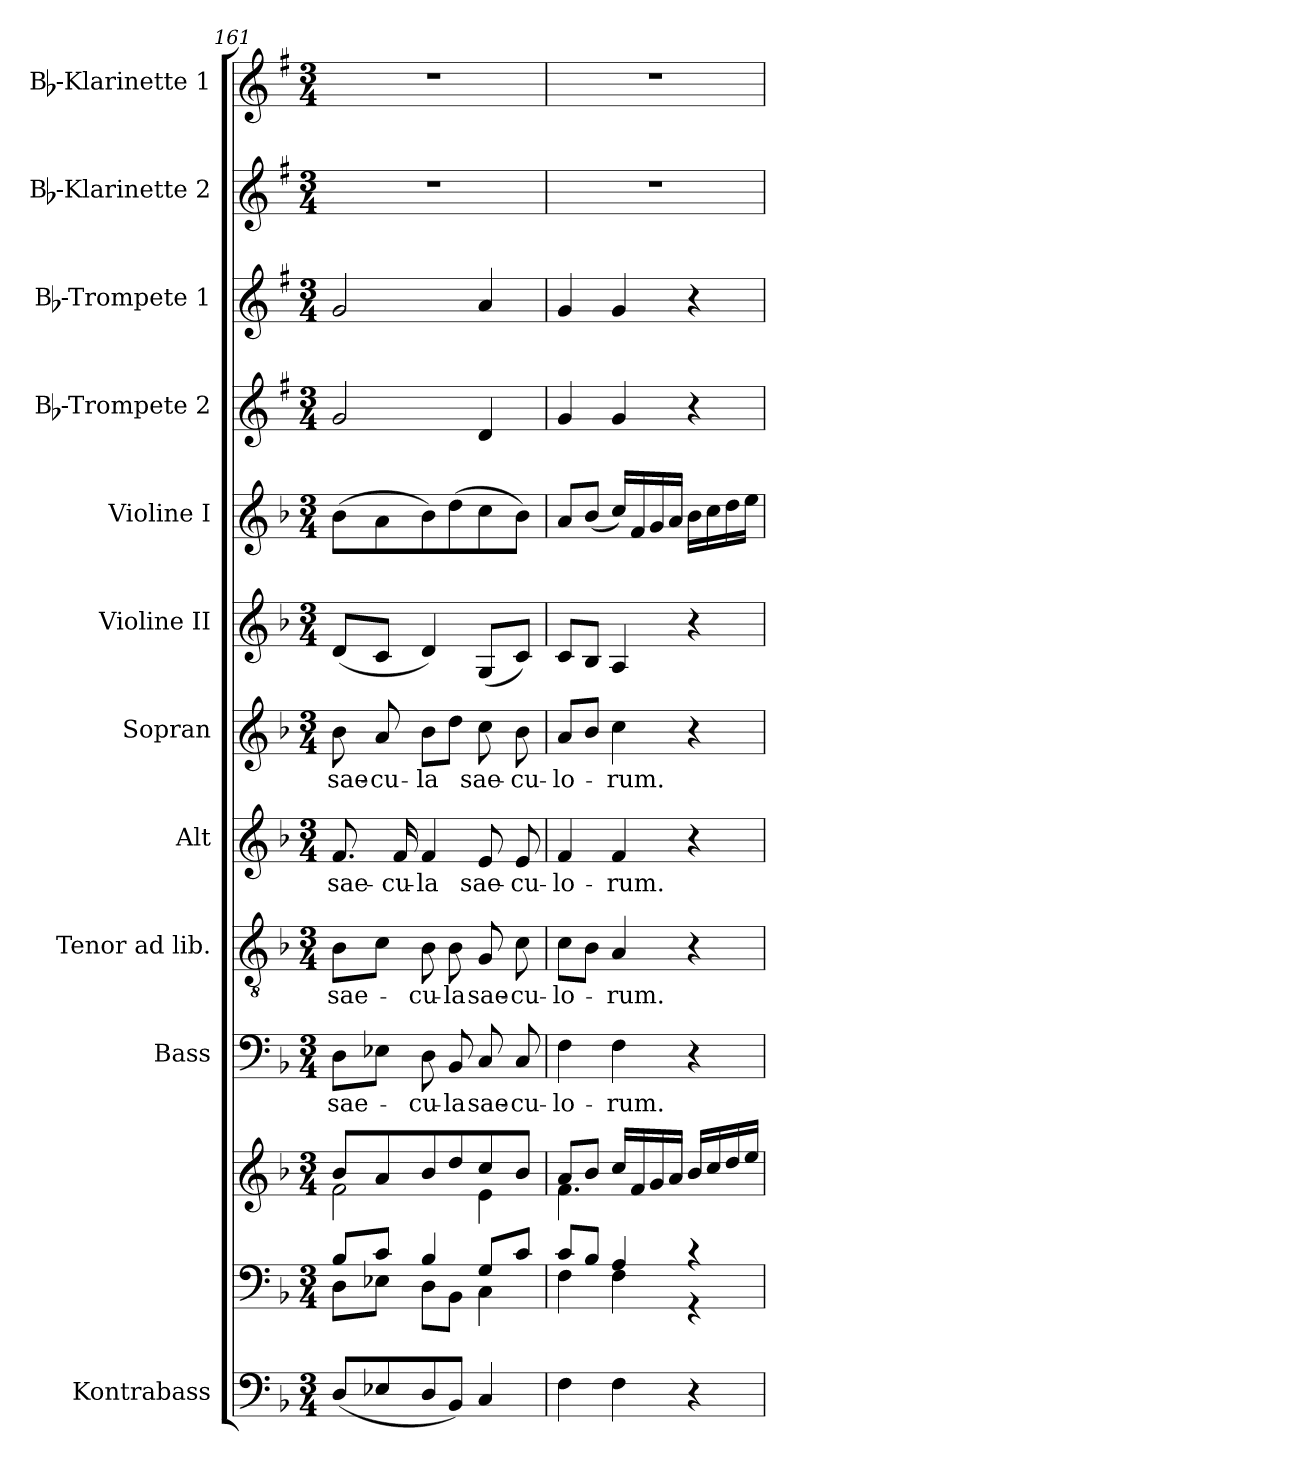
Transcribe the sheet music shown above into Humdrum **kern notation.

**kern	**kern	**kern	**kern	**text	**kern	**text	**kern	**text	**kern	**text	**kern	**kern	**kern	**kern	**kern	**kern
*part12	*part11	*part11	*part10	*part10	*part9	*part9	*part8	*part8	*part7	*part7	*part6	*part5	*part4	*part3	*part2	*part1
*staff13	*staff12	*staff11	*staff10	*staff10	*staff9	*staff9	*staff8	*staff8	*staff7	*staff7	*staff6	*staff5	*staff4	*staff3	*staff2	*staff1
*I"Kontrabass	*	*	*I"Bass	*	*I"Tenor ad lib.	*	*I"Alt	*	*I"Sopran	*	*I"Violine II	*I"Violine I	*I"Bb-Trompete 2	*I"Bb-Trompete 1	*I"Bb-Klarinette 2	*I"Bb-Klarinette 1
*I'Kb.	*	*	*I'B.	*	*I'T.	*	*I'A.	*	*I'S.	*	*I'Vl. II	*I'Vl. I	*I'Bb Trp. 2	*I'Bb Trp. 1	*I'Bb Kl. 2	*I'Bb Kl. 1
*clefF4	*clefF4	*clefG2	*clefF4	*	*clefGv2	*	*clefG2	*	*clefG2	*	*clefG2	*clefG2	*clefG2	*clefG2	*clefG2	*clefG2
*ITrd7c12	*	*	*	*	*	*	*	*	*	*	*	*	*ITrd1c2	*ITrd1c2	*ITrd1c2	*ITrd1c2
*k[b-]	*k[b-]	*k[b-]	*k[b-]	*	*k[b-]	*	*k[b-]	*	*k[b-]	*	*k[b-]	*k[b-]	*k[b-]	*k[b-]	*k[b-]	*k[b-]
*F:	*F:	*F:	*F:	*	*F:	*	*F:	*	*F:	*	*F:	*F:	*F:	*F:	*F:	*F:
*M3/4	*M3/4	*M3/4	*M3/4	*	*M3/4	*	*M3/4	*	*M3/4	*	*M3/4	*M3/4	*M3/4	*M3/4	*M3/4	*M3/4
=161	=161	=161	=161	=161	=161	=161	=161	=161	=161	=161	=161	=161	=161	=161	=161	=161
*	*^	*^	*	*	*	*	*	*	*	*	*	*	*	*	*	*
!	!	!	!	!	!	!LO:LY:b	!	!LO:LY:b	!	!LO:LY:b	!	!LO:LY:b	!	!	!	!	!	!
(<8DD/L	8B-/L	8D\L	8b-/L	2f\	8D\L	sae-	8B-\L	sae-	8.f/	sae-	8b-\	sae-	(<8d/L	(>8b-\L	2f/	2f/	2.r	2.r
!	!	!	!	!	!	!	!	!	!	!	!	!LO:LY:b	!	!	!	!	!	!
8EE-X/	8c/J	8E-X\J	8a/	.	8E-X\J	.	8c\J	.	.	.	8a/	-cu-	8c/J	8a\	.	.	.	.
!	!	!	!	!	!	!	!	!	!	!LO:LY:b	!	!	!	!	!	!	!	!
.	.	.	.	.	.	.	.	.	16f/	-cu-	.	.	.	.	.	.	.	.
!	!	!	!	!	!	!LO:LY:b	!	!LO:LY:b	!	!LO:LY:b	!	!LO:LY:b	!	!	!	!	!	!
8DD/	4B-/	8D\L	8b-/	.	8D\	-cu-	8B-\	-cu-	4f/	-la	8b-\L	-la	4d/)	8b-\)	.	.	.	.
!	!	!	!	!	!	!LO:LY:b	!	!LO:LY:b	!	!	!	!	!	!	!	!	!	!
8BBB-/J)	.	8BB-\J	8dd/	.	8BB-/	-la	8B-\	-la	.	.	8dd\J	.	.	(>8dd\	.	.	.	.
!	!	!	!	!	!	!LO:LY:b	!	!LO:LY:b	!	!LO:LY:b	!	!LO:LY:b	!	!	!	!	!	!
4CC/	8G/L	4C\	8cc/	4e\	8C/	sae-	8G/	sae-	8e/	sae-	8cc\	sae-	(<8G/L	8cc\	4c/	4g/	.	.
!	!	!	!	!	!	!LO:LY:b	!	!LO:LY:b	!	!LO:LY:b	!	!LO:LY:b	!	!	!	!	!	!
.	8c/J	.	8b-/J	.	8C/	-cu-	8c\	-cu-	8e/	-cu-	8b-\	-cu-	8c/J)	8b-\J)	.	.	.	.
=162	=162	=162	=162	=162	=162	=162	=162	=162	=162	=162	=162	=162	=162	=162	=162	=162	=162	=162
!	!	!	!	!	!	!LO:LY:b	!	!LO:LY:b	!	!LO:LY:b	!	!LO:LY:b	!	!	!	!	!	!
4FF\	8c/L	4F\	8a/L	4.f\	4F\	-lo-	8c\L	-lo-	4f/	-lo-	8a/L	-lo-	8c/L	8a/L	4f/	4f/	2.r	2.r
.	8B-/J	.	8b-/J	.	.	.	8B-\J	.	.	.	8b-/J	.	8B-/J	(<8b-/J	.	.	.	.
!	!	!	!	!	!	!LO:LY:b	!	!LO:LY:b	!	!LO:LY:b	!	!LO:LY:b	!	!	!	!	!	!
4FF\	4A/	4F\	16cc/LL	.	4F\	-rum.	4A/	-rum.	4f/	-rum.	4cc\	-rum.	4A/	16cc/LL)	4f/	4f/	.	.
.	.	.	16f/	.	.	.	.	.	.	.	.	.	.	16f/	.	.	.	.
.	.	.	16g/	4.ryy	.	.	.	.	.	.	.	.	.	16g/	.	.	.	.
.	.	.	16a/JJ	.	.	.	.	.	.	.	.	.	.	16a/JJ	.	.	.	.
4r	4r	4r	16b-/LL	.	4r	.	4r	.	4r	.	4r	.	4r	16b-\LL	4r	4r	.	.
.	.	.	16cc/	.	.	.	.	.	.	.	.	.	.	16cc\	.	.	.	.
.	.	.	16dd/	.	.	.	.	.	.	.	.	.	.	16dd\	.	.	.	.
.	.	.	16ee/JJ	.	.	.	.	.	.	.	.	.	.	16ee\JJ	.	.	.	.
*	*v	*v	*	*	*	*	*	*	*	*	*	*	*	*	*	*	*	*
*	*	*v	*v	*	*	*	*	*	*	*	*	*	*	*	*	*	*
=	=	=	=	=	=	=	=	=	=	=	=	=	=	=	=	=
*-	*-	*-	*-	*-	*-	*-	*-	*-	*-	*-	*-	*-	*-	*-	*-	*-
